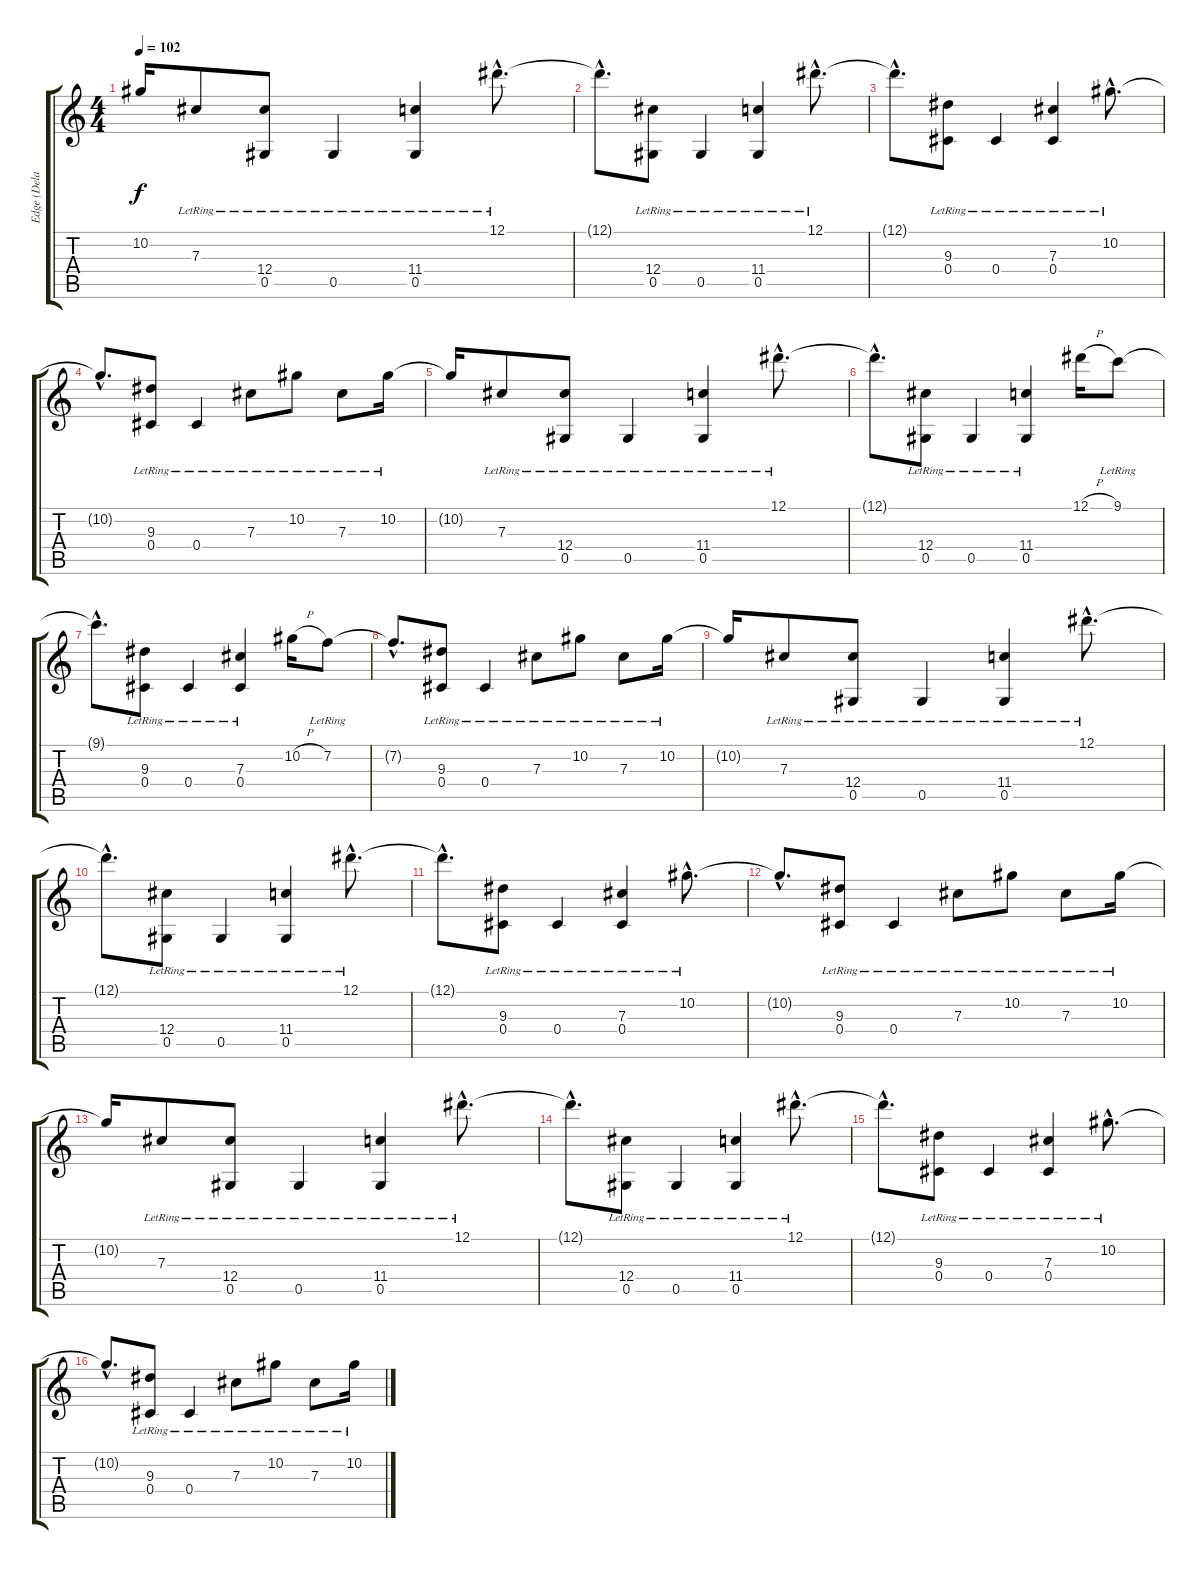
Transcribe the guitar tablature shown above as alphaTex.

\track ("Edge (Delay)" "Edge (Dela") {instrument electricguitarjazz}
\staff {score tabs}
\tuning (Eb4 Bb3 Gb3 Db3 Ab2 Eb2) {hide}
\ts (4 4)
\tempo 102
\clef g2
\ks c
10.2{t}.16{dy f} 7.3{lr}.8 (12.4{lr} 0.5{lr}).8 0.5{lr}.4 (11.4{lr} 0.5{lr}).4 12.1{hac lr}.8{d} |
12.1{hac t}.8{d} (12.4{lr} 0.5{lr}).8 0.5{lr}.4 (11.4{lr} 0.5{lr}).4 12.1{hac lr}.8{d} |
12.1{hac t}.8{d} (9.3{lr} 0.4{lr}).8 0.4{lr}.4 (7.3{lr} 0.4{lr}).4 10.2{hac lr}.8{d} |
10.2{hac t}.8{d} (9.3{lr} 0.4{lr}).8 0.4{lr}.4 7.3{lr}.8 10.2{lr}.8 7.3{lr}.8 10.2{lr}.16 |
10.2{t}.16 7.3{lr}.8 (12.4{lr} 0.5{lr}).8 0.5{lr}.4 (11.4{lr} 0.5{lr}).4 12.1{hac lr}.8{d} |
12.1{hac t}.8{d} (12.4{lr} 0.5{lr}).8 0.5{lr}.4 (11.4{lr} 0.5{lr}).4 12.1{h}.16 9.1{lr}.8 |
9.1{hac t}.8{d} (9.3{lr} 0.4{lr}).8 0.4{lr}.4 (7.3{lr} 0.4{lr}).4 10.2{h}.16 7.2{lr}.8 |
7.2{hac t}.8{d} (9.3{lr} 0.4{lr}).8 0.4{lr}.4 7.3{lr}.8 10.2{lr}.8 7.3{lr}.8 10.2{lr}.16 |
10.2{t}.16 7.3{lr}.8 (12.4{lr} 0.5{lr}).8 0.5{lr}.4 (11.4{lr} 0.5{lr}).4 12.1{hac lr}.8{d} |
12.1{hac t}.8{d} (12.4{lr} 0.5{lr}).8 0.5{lr}.4 (11.4{lr} 0.5{lr}).4 12.1{hac lr}.8{d} |
12.1{hac t}.8{d} (9.3{lr} 0.4{lr}).8 0.4{lr}.4 (7.3{lr} 0.4{lr}).4 10.2{hac lr}.8{d} |
10.2{hac t}.8{d} (9.3{lr} 0.4{lr}).8 0.4{lr}.4 7.3{lr}.8 10.2{lr}.8 7.3{lr}.8 10.2{lr}.16 |
10.2{t}.16 7.3{lr}.8 (12.4{lr} 0.5{lr}).8 0.5{lr}.4 (11.4{lr} 0.5{lr}).4 12.1{hac lr}.8{d} |
12.1{hac t}.8{d} (12.4{lr} 0.5{lr}).8 0.5{lr}.4 (11.4{lr} 0.5{lr}).4 12.1{hac lr}.8{d} |
12.1{hac t}.8{d} (9.3{lr} 0.4{lr}).8 0.4{lr}.4 (7.3{lr} 0.4{lr}).4 10.2{hac lr}.8{d} |
10.2{hac t}.8{d} (9.3{lr} 0.4{lr}).8 0.4{lr}.4 7.3{lr}.8 10.2{lr}.8 7.3{lr}.8 10.2{lr}.16
